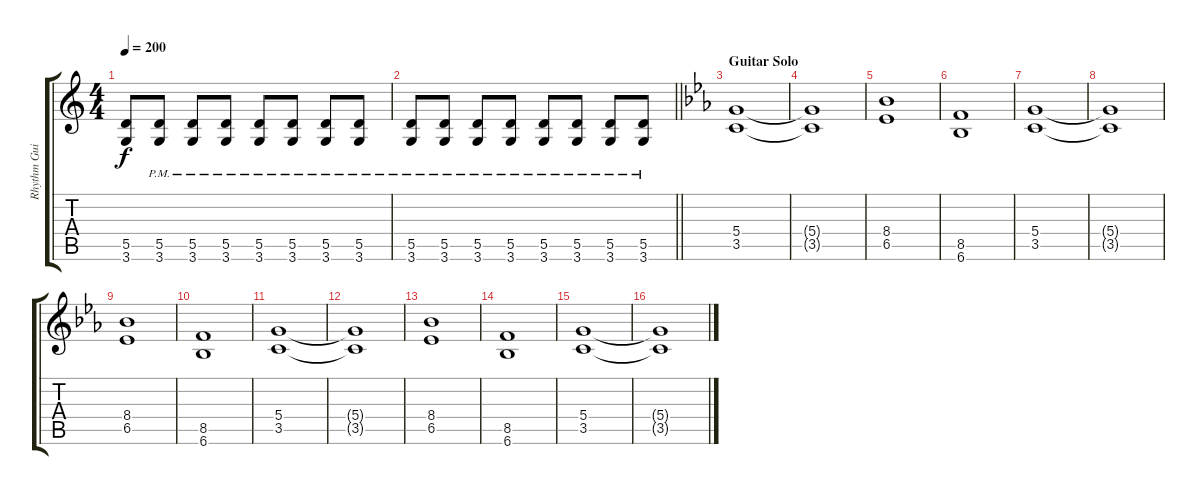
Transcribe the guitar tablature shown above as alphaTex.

\track ("Rhythm Guitar 2: Tapani Kangas" "Rhythm Gui") {instrument distortionguitar}
\staff {score tabs}
\tuning (E4 B3 G3 D3 A2 E2) {hide}
\ts (4 4)
\tempo 200
\clef g2
\ks aminor
(5.5 3.6).8{dy f} (5.5{pm} 3.6{pm}).8 (5.5{pm} 3.6{pm}).8 (5.5{pm} 3.6{pm}).8 (5.5{pm} 3.6{pm}).8 (5.5{pm} 3.6{pm}).8 (5.5{pm} 3.6{pm}).8 (5.5{pm} 3.6{pm}).8 |
\barLineRight lightlight
(5.5{pm} 3.6{pm}).8 (5.5{pm} 3.6{pm}).8 (5.5{pm} 3.6{pm}).8 (5.5{pm} 3.6{pm}).8 (5.5{pm} 3.6{pm}).8 (5.5{pm} 3.6{pm}).8 (5.5{pm} 3.6{pm}).8 (5.5{pm} 3.6{pm}).8 |
\section ("" "Guitar Solo")
\ks cminor
(5.4 3.5).1 |
(5.4{t} 3.5{t}).1 |
(8.4 6.5).1 |
(8.5 6.6).1 |
(5.4 3.5).1 |
(5.4{t} 3.5{t}).1 |
(8.4 6.5).1 |
(8.5 6.6).1 |
(5.4 3.5).1 |
(5.4{t} 3.5{t}).1 |
(8.4 6.5).1 |
(8.5 6.6).1 |
(5.4 3.5).1 |
(5.4{t} 3.5{t}).1
